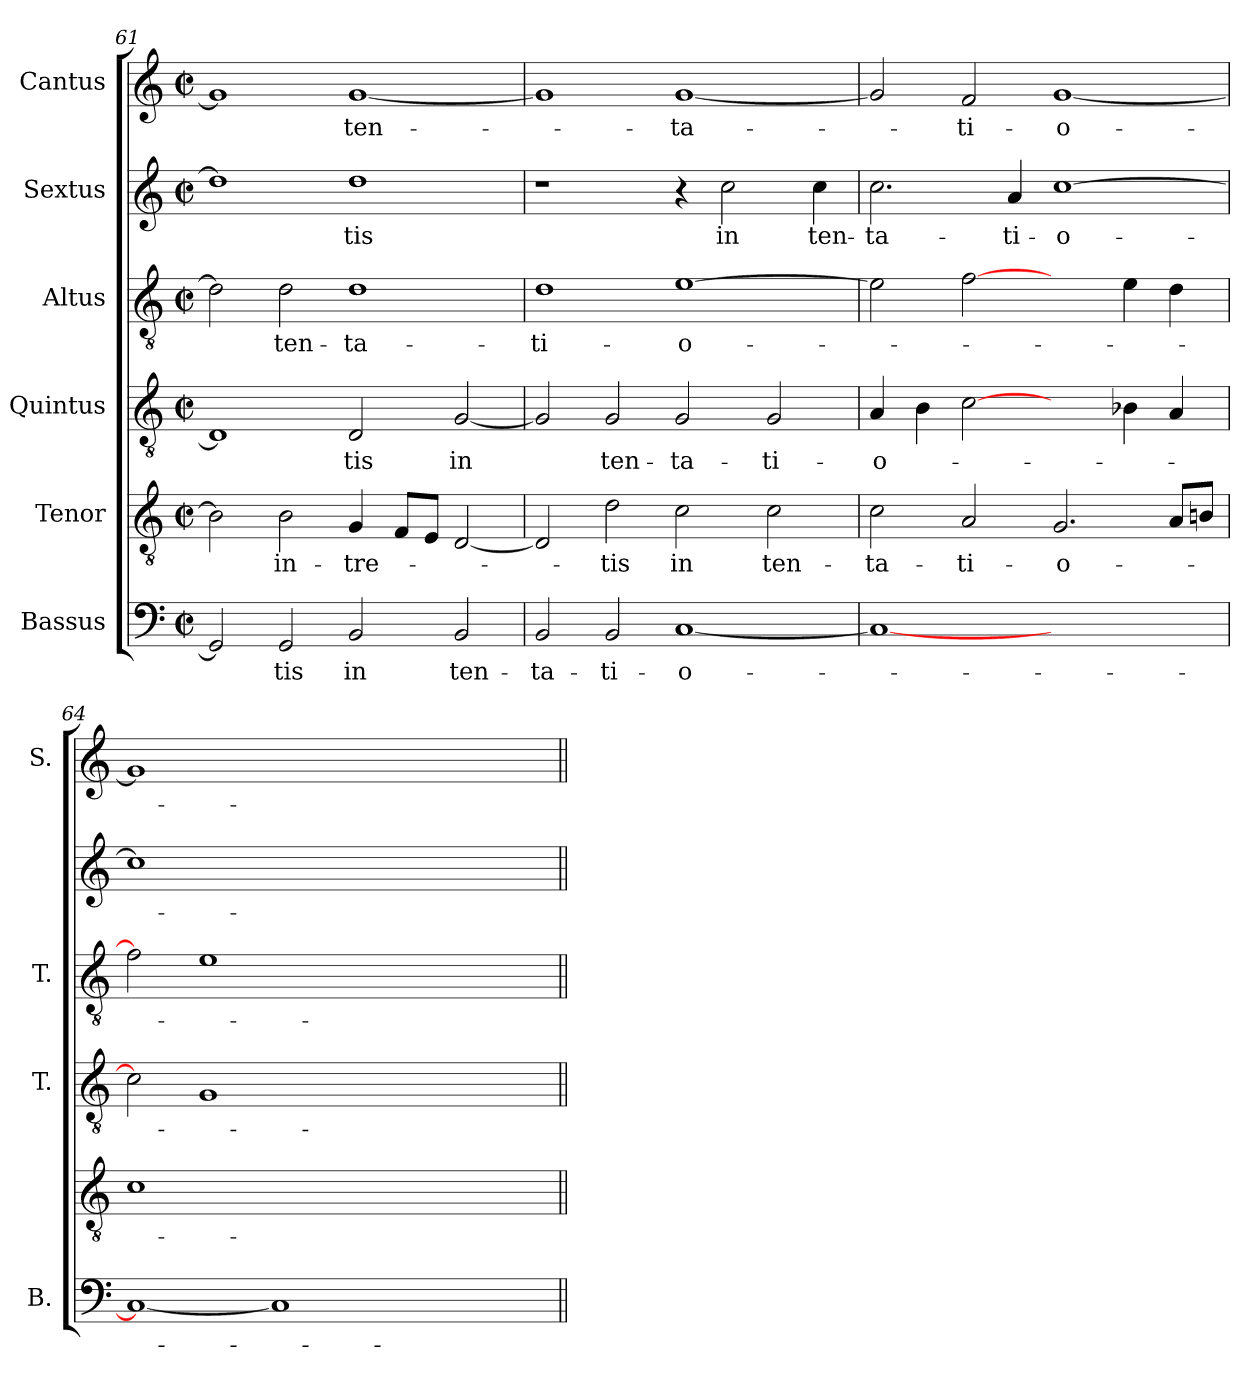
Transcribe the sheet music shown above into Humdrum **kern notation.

**kern	**text	**kern	**text	**kern	**text	**kern	**text	**kern	**text	**kern	**text
*part6	*part6	*part5	*part5	*part4	*part4	*part3	*part3	*part2	*part2	*part1	*part1
*staff6	*staff6	*staff5	*staff5	*staff4	*staff4	*staff3	*staff3	*staff2	*staff2	*staff1	*staff1
*I"Bassus	*	*I"Tenor	*	*I"Quintus	*	*I"Altus	*	*I"Sextus	*	*I"Cantus	*
*I'B.	*	*	*	*I'T.	*	*I'T.	*	*	*	*I'S.	*
*clefF4	*	*clefGv2	*	*clefGv2	*	*clefGv2	*	*clefG2	*	*clefG2	*
*k[]	*	*k[]	*	*k[]	*	*k[]	*	*k[]	*	*k[]	*
*C:	*	*C:	*	*C:	*	*C:	*	*C:	*	*C:	*
*M2/2	*	*M2/2	*	*M2/2	*	*M2/2	*	*M2/2	*	*M2/2	*
*met(c|)	*	*met(c|)	*	*met(c|)	*	*met(c|)	*	*met(c|)	*	*met(c|)	*
=61	=61	=61	=61	=61	=61	=61	=61	=61	=61	=61	=61
2GG/]	.	2B\]	.	1D/]	.	2d\]	.	1dd\]	.	1g/]	.
2GG/	-tis	2B\	in-	.	.	2d\	ten-	.	.	.	.
2BB/	in	4G/	-tre-	2D/	-tis	1d\	-ta-	1dd\	-tis	[1g/	ten-
.	.	8F/L	.	.	.	.	.	.	.	.	.
.	.	8E/J	.	.	.	.	.	.	.	.	.
2BB/	ten-	[2D/	.	[2G/	in	.	.	.	.	.	.
=62	=62	=62	=62	=62	=62	=62	=62	=62	=62	=62	=62
2BB/	-ta-	2D/]	.	2G/]	.	1d\	-ti-	1r	.	1g/]	.
2BB/	-ti-	2d\	-tis	2G/	ten-	.	.	.	.	.	.
[1C/	-o-	2c\	in	2G/	-ta-	[1e\	-o-	4r	.	[1g/	-ta-
.	.	.	.	.	.	.	.	2cc\	in	.	.
.	.	2c\	ten-	2G/	-ti-	.	.	.	.	.	.
.	.	.	.	.	.	.	.	4cc\	ten-	.	.
=63	=63	=63	=63	=63	=63	=63	=63	=63	=63	=63	=63
1C/_	.	2c\	-ta-	4A/	-o-	2e\]	.	2.cc\	-ta-	2g/]	.
.	.	.	.	4B\	.	.	.	.	.	.	.
.	.	2A/	-ti-	[2c\	.	[2f\	.	.	.	2f/	-ti-
.	.	.	.	.	.	.	.	4a/	-ti-	.	.
1ryy	.	2.G/	-o-	2ryy	.	2ryy	.	[1cc\	-o-	[1g/	-o-
.	.	.	.	4B-X\	.	4e\	.	.	.	.	.
.	.	8A/L	.	4A/	.	4d\	.	.	.	.	.
.	.	8Bn/J	.	.	.	.	.	.	.	.	.
=64	=64	=64	=64	=64	=64	=64	=64	=64	=64	=64	=64
1C/_	.	1c\	.	2c\]	.	2f\]	.	1cc\]	.	1g/]	.
.	.	.	.	1G/	.	1e\	.	.	.	.	.
1C/]	.	1c\yy	-nem.	.	.	.	.	1cc\yy	-nem.	1a/yy	-nem.
.	.	.	.	1F/yy	-nem.	1f\yy	-nem.	.	.	.	.
1FF/yy	-nem.	1ryy	.	.	.	.	.	1ryy	.	1ryy	.
.	.	.	.	2ryy	.	2ryy	.	.	.	.	.
=||	=||	=||	=||	=||	=||	=||	=||	=||	=||	=||	=||
*-	*-	*-	*-	*-	*-	*-	*-	*-	*-	*-	*-
